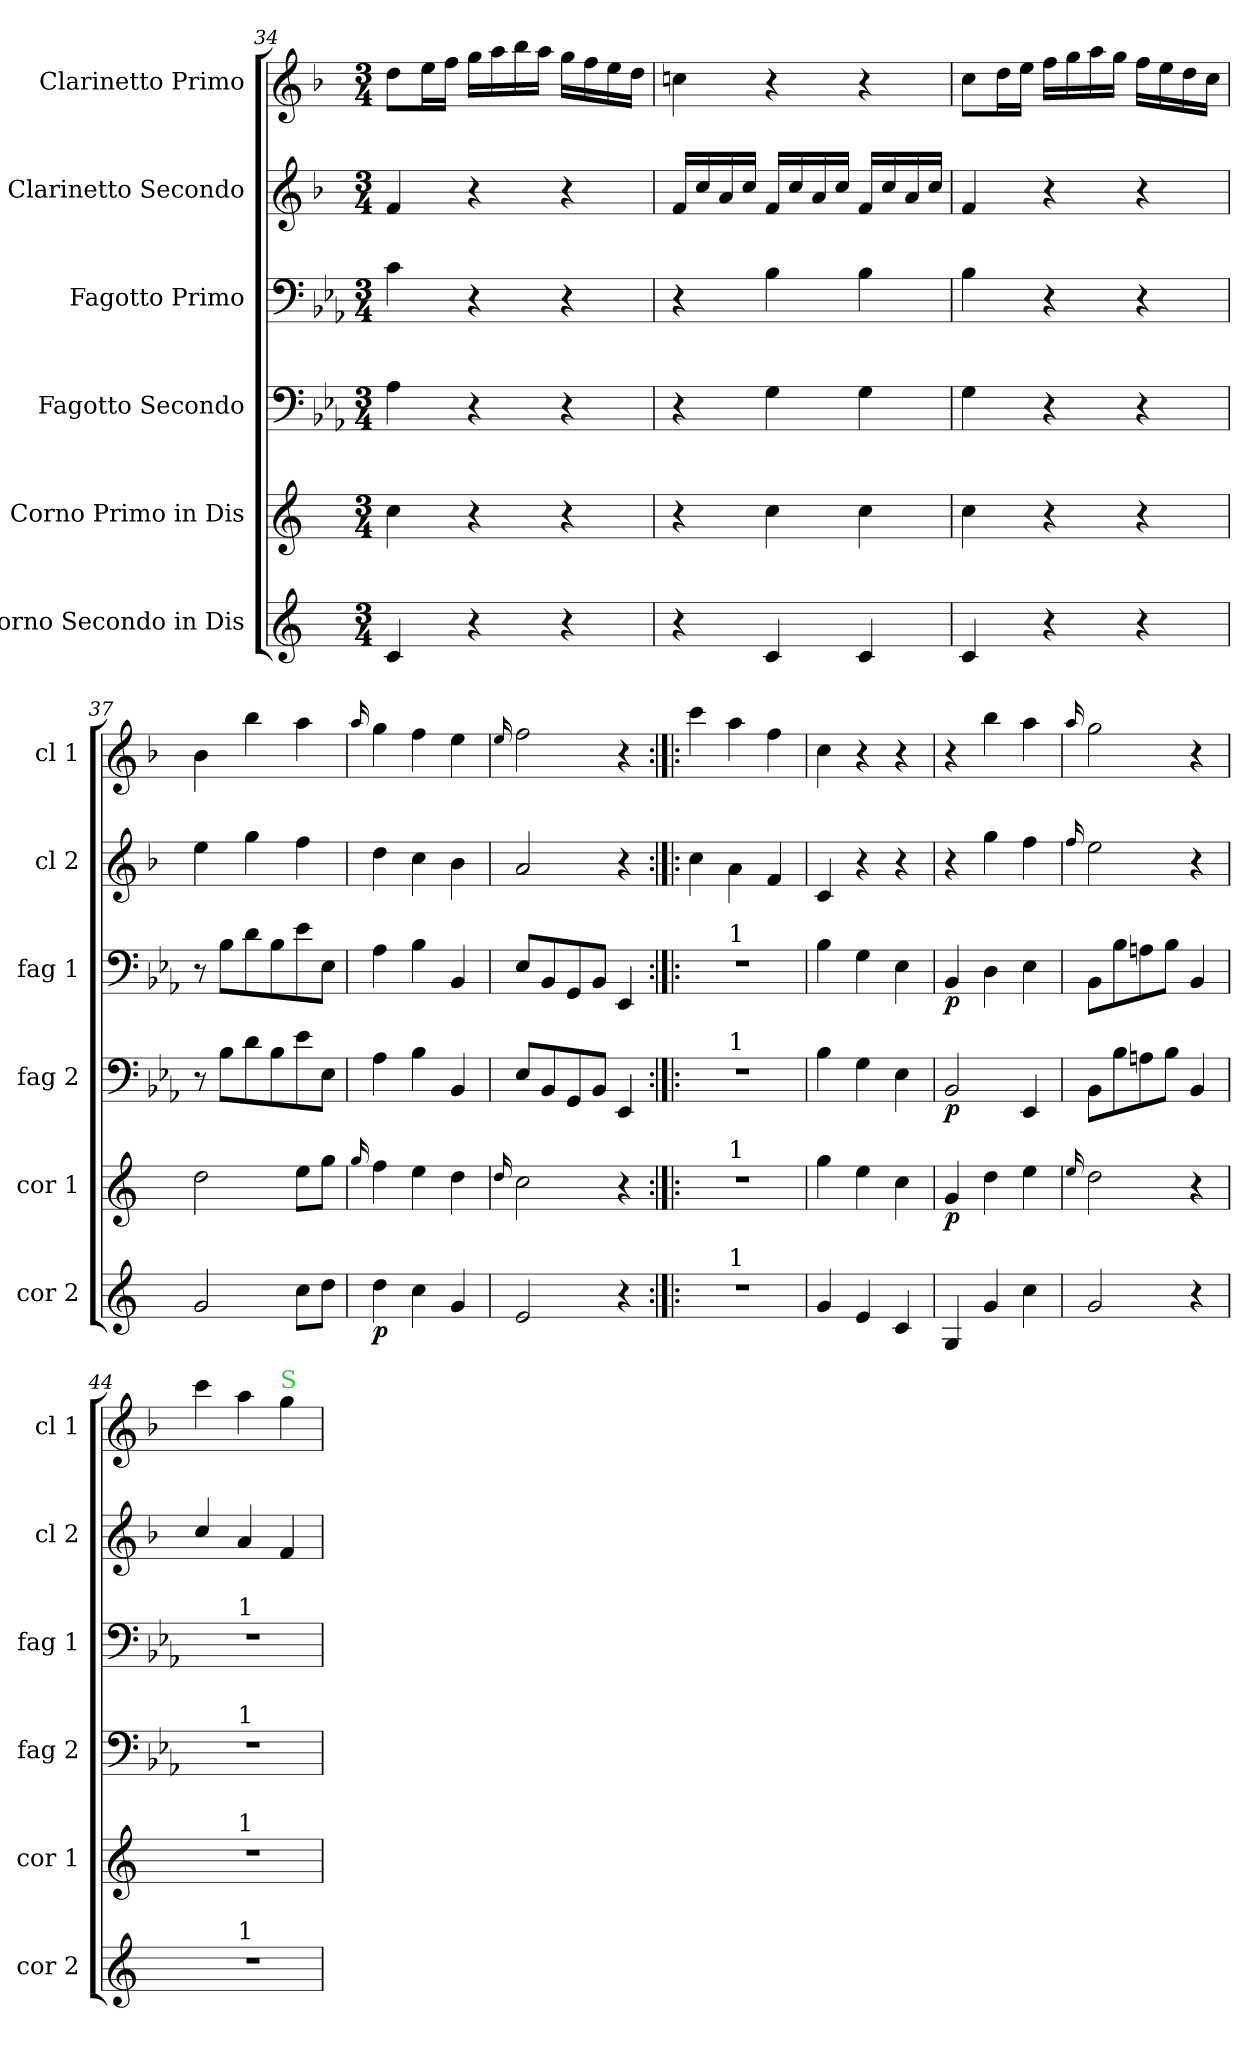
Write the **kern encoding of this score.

**kern	**dynam	**kern	**dynam	**kern	**dynam	**kern	**dynam	**kern	**kern	**dynam
*part6	*part6	*part5	*part5	*part4	*part4	*part3	*part3	*part2	*part1	*part1
*staff6	*staff6	*staff5	*staff5	*staff4	*staff4	*staff3	*staff3	*staff2	*staff1	*staff1
*I"Corno Secondo in Dis	*	*I"Corno Primo in Dis	*	*I"Fagotto Secondo	*	*I"Fagotto Primo	*	*I"Clarinetto Secondo	*I"Clarinetto Primo	*
*I'cor 2	*	*I'cor 1	*	*I'fag 2	*	*I'fag 1	*	*I'cl 2	*I'cl 1	*
*clefG2	*	*clefG2	*	*clefF4	*	*clefF4	*	*clefG2	*clefG2	*
*ITrd5c9	*	*ITrd5c9	*	*	*	*	*	*ITrd1c2	*ITrd1c2	*
*k[b-e-a-]	*	*k[b-e-a-]	*	*k[b-e-a-]	*	*k[b-e-a-]	*	*k[b-e-a-]	*k[b-e-a-]	*
*M3/4	*	*M3/4	*	*M3/4	*	*M3/4	*	*M3/4	*M3/4	*
=34	=34	=34	=34	=34	=34	=34	=34	=34	=34	=34
4E-/	.	4e-\	.	4A-\	.	4c\	.	4e-/	8cc\L	.
.	.	.	.	.	.	.	.	.	16dd\L	.
.	.	.	.	.	.	.	.	.	16ee-\JJ	.
4r	.	4r	.	4r	.	4r	.	4r	16ff\LL	.
.	.	.	.	.	.	.	.	.	16gg\	.
.	.	.	.	.	.	.	.	.	16aa-\	.
.	.	.	.	.	.	.	.	.	16gg\JJ	.
4r	.	4r	.	4r	.	4r	.	4r	16ff\LL	.
.	.	.	.	.	.	.	.	.	16ee-\	.
.	.	.	.	.	.	.	.	.	16dd\	.
.	.	.	.	.	.	.	.	.	16cc\JJ	.
=35	=35	=35	=35	=35	=35	=35	=35	=35	=35	=35
4r	.	4r	.	4r	.	4r	.	16e-/LL	4b-X\	.
.	.	.	.	.	.	.	.	16b-/	.	.
.	.	.	.	.	.	.	.	16g/	.	.
.	.	.	.	.	.	.	.	16b-/JJ	.	.
4E-/	.	4e-\	.	4G\	.	4B-\	.	16e-/LL	4r	.
.	.	.	.	.	.	.	.	16b-/	.	.
.	.	.	.	.	.	.	.	16g/	.	.
.	.	.	.	.	.	.	.	16b-/JJ	.	.
4E-/	.	4e-\	.	4G\	.	4B-\	.	16e-/LL	4r	.
.	.	.	.	.	.	.	.	16b-/	.	.
.	.	.	.	.	.	.	.	16g/	.	.
.	.	.	.	.	.	.	.	16b-/JJ	.	.
=36	=36	=36	=36	=36	=36	=36	=36	=36	=36	=36
4E-/	.	4e-\	.	4G\	.	4B-\	.	4e-/	8b-\L	.
.	.	.	.	.	.	.	.	.	16cc\L	.
.	.	.	.	.	.	.	.	.	16dd\JJ	.
4r	.	4r	.	4r	.	4r	.	4r	16ee-\LL	.
.	.	.	.	.	.	.	.	.	16ff\	.
.	.	.	.	.	.	.	.	.	16gg\	.
.	.	.	.	.	.	.	.	.	16ff\JJ	.
4r	.	4r	.	4r	.	4r	.	4r	16ee-\LL	.
.	.	.	.	.	.	.	.	.	16dd\	.
.	.	.	.	.	.	.	.	.	16cc\	.
.	.	.	.	.	.	.	.	.	16b-\JJ	.
=37	=37	=37	=37	=37	=37	=37	=37	=37	=37	=37
2B-/	.	2f\	.	8r	.	8r	.	4dd\	4a-\	.
.	.	.	.	8B-\L	.	8B-\L	.	.	.	.
.	.	.	.	8d\	.	8d\	.	4ff\	4aa-\	.
.	.	.	.	8B-\	.	8B-\	.	.	.	.
8e-\L	.	8g\L	.	8e-\	.	8e-\	.	4ee-\	4gg\	.
8f\J	.	8b-\J	.	8E-\J	.	8E-\J	.	.	.	.
=38	=38	=38	=38	=38	=38	=38	=38	=38	=38	=38
.	.	16qqb-/	.	.	.	.	.	.	16qqgg/	.
!	!LO:DY:b	!	!	!	!	!	!	!	!	!
4f\	p	4a-\	.	4A-\	.	4A-\	.	4cc\	4ff\	.
4e-\	.	4g\	.	4B-\	.	4B-\	.	4b-\	4ee-\	.
4B-/	.	4f\	.	4BB-/	.	4BB-/	.	4a-\	4dd\	.
=39	=39	=39	=39	=39	=39	=39	=39	=39	=39	=39
.	.	16qqf/	.	.	.	.	.	.	16qqdd/	.
2G/	.	2e-\	.	8E-/L	.	8E-/L	.	2g/	2ee-\	.
.	.	.	.	8BB-/	.	8BB-/	.	.	.	.
.	.	.	.	8GG/	.	8GG/	.	.	.	.
.	.	.	.	8BB-/J	.	8BB-/J	.	.	.	.
4r	.	4r	.	4EE-/	.	4EE-/	.	4r	4r	.
=40:|!|:	=40:|!|:	=40:|!|:	=40:|!|:	=40:|!|:	=40:|!|:	=40:|!|:	=40:|!|:	=40:|!|:	=40:|!|:	=40:|!|:
*^	*	*^	*	*^	*	*^	*	*	*	*
2.r	4ryy	.	2.r	4ryy	.	2.r	4ryy	.	2.r	4ryy	.	4b-\	4bb-\	.
!	!	!	!	!	!	!	!	!	!	!LO:TX:a:t=1	!	!	!	!
!	!	!	!	!	!	!	!LO:TX:a:t=1	!	!	!	!	!	!	!
!	!	!	!	!LO:TX:a:t=1	!	!	!	!	!	!	!	!	!	!
!	!LO:TX:a:t=1	!	!	!	!	!	!	!	!	!	!	!	!	!
.	2ryy	.	.	2ryy	.	.	2ryy	.	.	2ryy	.	4g\	4gg\	.
.	.	.	.	.	.	.	.	.	.	.	.	4e-/	4ee-\	.
=41	=41	=41	=41	=41	=41	=41	=41	=41	=41	=41	=41	=41	=41	=41
!	!	!	!	!	!LO:DY:b	!	!	!LO:DY:b	!	!	!	!	!	!
*v	*v	*	*	*	*	*v	*v	*	*v	*v	*	*	*	*
*	*	*v	*v	*	*	*	*	*	*	*	*
4B-/	.	4b-\	for	4B-\	for	4B-\	.	4B-/	4b-\	.
4G/	.	4g\	.	4G\	.	4G\	.	4r	4r	.
4E-/	.	4e-\	.	4E-\	.	4E-\	.	4r	4r	.
=42	=42	=42	=42	=42	=42	=42	=42	=42	=42	=42
!	!	!	!	!	!	!	!LO:DY:b	!	!	!
4BB-/	.	4B-/	p	2BB-/	p	4BB-/	p	4r	4r	.
4B-/	.	4f\	.	.	.	4D\	.	4ff\	4aa-\	.
4e-\	.	4g\	.	4EE-/	.	4E-\	.	4ee-\	4gg\	.
=43	=43	=43	=43	=43	=43	=43	=43	=43	=43	=43
.	.	16qqg/	.	.	.	.	.	16qqee-/	16qqgg/	.
2B-/	.	2f\	.	8BB-\L	.	8BB-\L	.	2dd\	2ff\	.
.	.	.	.	8B-\	.	8B-\	.	.	.	.
.	.	.	.	8An\	.	8An\	.	.	.	.
.	.	.	.	8B-\J	.	8B-\J	.	.	.	.
4r	.	4r	.	4BB-/	.	4BB-/	.	4r	4r	.
=44	=44	=44	=44	=44	=44	=44	=44	=44	=44	=44
!	!	!	!	!	!	!	!	!	!	!LO:DY:b
*^	*	*^	*	*^	*	*^	*	*	*	*
2.r	4ryy	.	2.r	4ryy	.	2.r	4ryy	.	2.r	4ryy	.	4b-/	4bb-\	for
!	!	!	!	!	!	!	!	!	!	!LO:TX:a:t=1	!	!	!	!
!	!	!	!	!	!	!	!LO:TX:a:t=1	!	!	!	!	!	!	!
!	!	!	!	!LO:TX:a:t=1	!	!	!	!	!	!	!	!	!	!
!	!LO:TX:a:t=1	!	!	!	!	!	!	!	!	!	!	!	!	!
.	2ryy	.	.	2ryy	.	.	2ryy	.	.	2ryy	.	4g/	4gg\	.
!	!	!	!	!	!	!	!	!	!	!	!	!	!LO:TX:a:color=limegreen:t=S	!
.	.	.	.	.	.	.	.	.	.	.	.	4e-/	4ff\	.
*v	*v	*	*	*	*	*v	*v	*	*v	*v	*	*	*	*
*	*	*v	*v	*	*	*	*	*	*	*	*
=	=	=	=	=	=	=	=	=	=	=
*-	*-	*-	*-	*-	*-	*-	*-	*-	*-	*-
